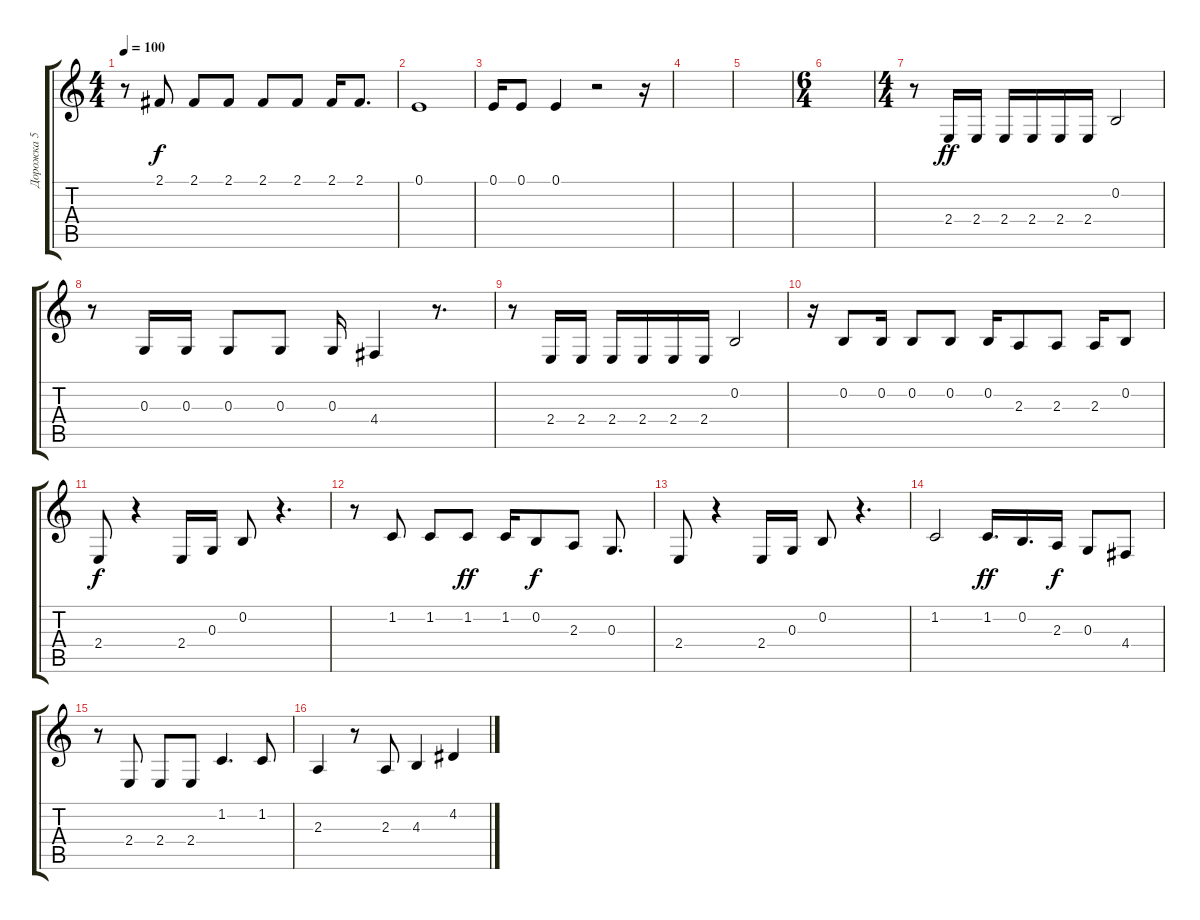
\track ("Дорожка 5" "Дорожка 5") {instrument altosax}
\staff {score tabs}
\tuning (E4 B3 G3 D3 A2 E2) {hide}
\ts (4 4)
\tempo 100
\clef g2
\ks c
r.8{dy f} 2.1.8 2.1.8 2.1.8 2.1.8 2.1.8 2.1.16 2.1.8{d} |
0.1.1 |
0.1.16 0.1.8 0.1.4 r.2 r.16 |
|
|
\ts (6 4)
|
\ts (4 4)
r.8 2.4.16{dy ff} 2.4.16 2.4.16 2.4.16 2.4.16 2.4.16 0.2.2 |
r.8 0.3.16 0.3.16 0.3.8 0.3.8 0.3.16 4.4.4 r.8{d} |
r.8 2.4.16 2.4.16 2.4.16 2.4.16 2.4.16 2.4.16 0.2.2 |
r.16 0.2.8 0.2.16 0.2.8 0.2.8 0.2.16 2.3.8 2.3.8 2.3.16 0.2.8 |
2.4.8{dy f} r.4 2.4.16 0.3.16 0.2.8 r.4{d} |
r.8 1.2.8 1.2.8 1.2.8{dy ff} 1.2.16 0.2.8{dy f} 2.3.8 0.3.8{d} |
2.4.8 r.4 2.4.16 0.3.16 0.2.8 r.4{d} |
1.2.2 1.2.16{d dy ff} 0.2.16{d} 2.3.16{dy f} 0.3.8 4.4.8 |
r.8 2.4.8 2.4.8 2.4.8 1.2.4{d} 1.2.8 |
2.3.4 r.8 2.3.8 4.3.4 4.2.4
